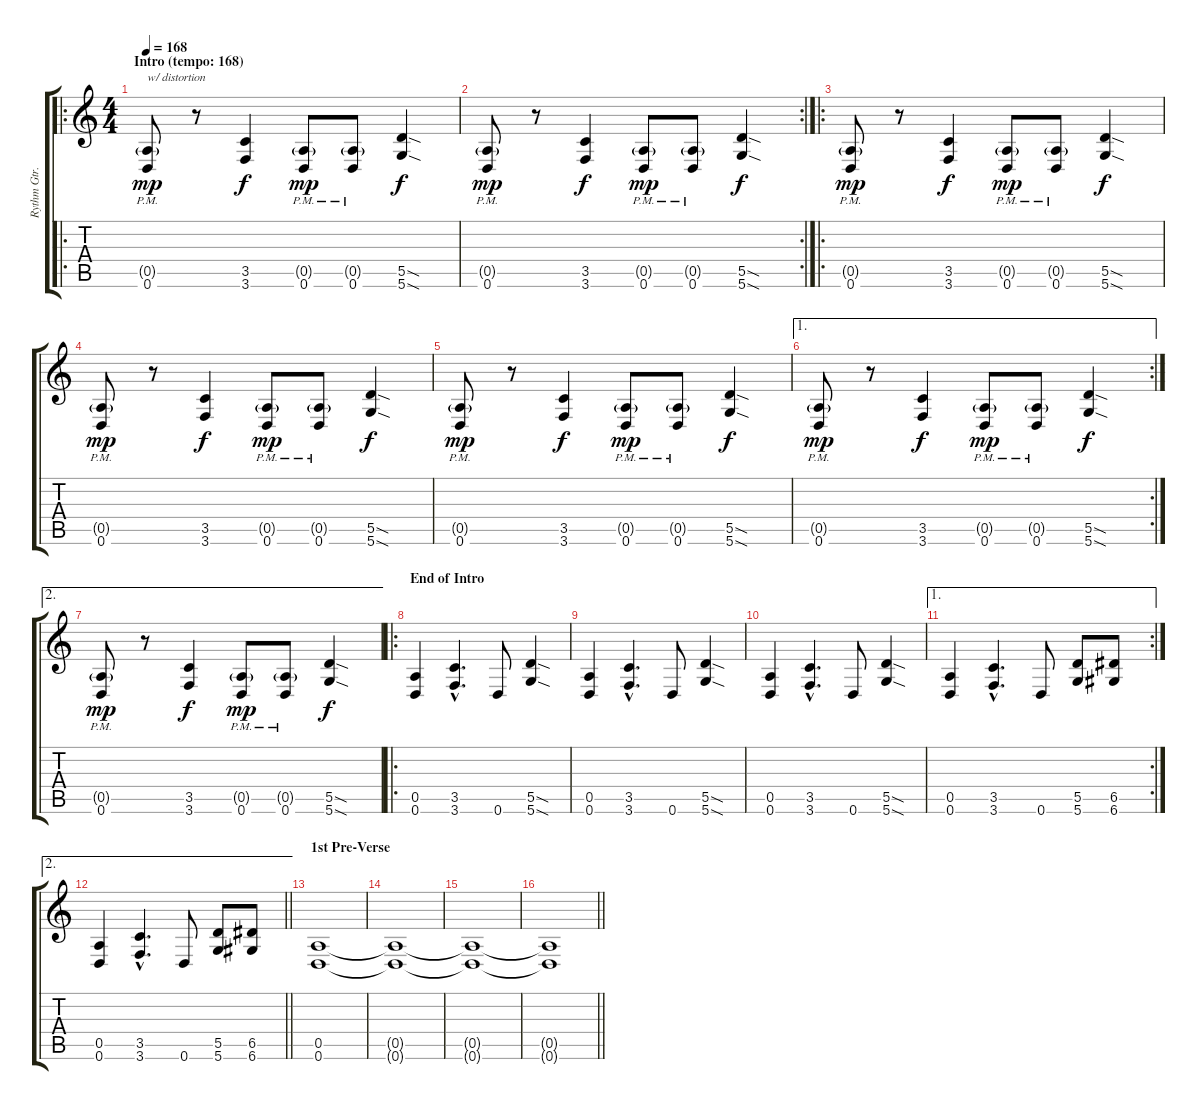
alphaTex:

\track ("Rythm Gtr. (J. Laukkonen)" "Rythm Gtr.") {instrument distortionguitar}
\staff {score tabs}
\tuning (E4 B3 G3 D3 A2 D2) {hide}
\ro
\ts (4 4)
\section ("" "Intro (tempo: 168)")
\tempo 168
\clef g2
\ks c
(0.5{g pm} 0.6{pm}).8{txt "w/ distortion" dy mp instrument distortionguitar} r.8 (3.5 3.6).4{dy f} (0.5{g pm} 0.6{pm}).8{dy mp} (0.5{g pm} 0.6{pm}).8 (5.5{sod} 5.6{sod}).4{dy f} |
\rc 2
(0.5{g pm} 0.6{pm}).8{dy mp} r.8 (3.5 3.6).4{dy f} (0.5{g pm} 0.6{pm}).8{dy mp} (0.5{g pm} 0.6{pm}).8 (5.5{sod} 5.6{sod}).4{dy f} |
\ro
(0.5{g pm} 0.6{pm}).8{dy mp} r.8 (3.5 3.6).4{dy f} (0.5{g pm} 0.6{pm}).8{dy mp} (0.5{g pm} 0.6{pm}).8 (5.5{sod} 5.6{sod}).4{dy f} |
(0.5{g pm} 0.6{pm}).8{dy mp} r.8 (3.5 3.6).4{dy f} (0.5{g pm} 0.6{pm}).8{dy mp} (0.5{g pm} 0.6{pm}).8 (5.5{sod} 5.6{sod}).4{dy f} |
(0.5{g pm} 0.6{pm}).8{dy mp} r.8 (3.5 3.6).4{dy f} (0.5{g pm} 0.6{pm}).8{dy mp} (0.5{g pm} 0.6{pm}).8 (5.5{sod} 5.6{sod}).4{dy f} |
\ae 1
\rc 2
(0.5{g pm} 0.6{pm}).8{dy mp} r.8 (3.5 3.6).4{dy f} (0.5{g pm} 0.6{pm}).8{dy mp} (0.5{g pm} 0.6{pm}).8 (5.5{sod} 5.6{sod}).4{dy f} |
\ae 2
(0.5{g pm} 0.6{pm}).8{dy mp} r.8 (3.5 3.6).4{dy f} (0.5{g pm} 0.6{pm}).8{dy mp} (0.5{g pm} 0.6{pm}).8 (5.5{sod} 5.6{sod}).4{dy f} |
\ro
\section ("" "End of Intro")
(0.5 0.6).4 (3.5{hac} 3.6{hac}).4{d} 0.6.8 (5.5{sod} 5.6{sod}).4 |
(0.5 0.6).4 (3.5{hac} 3.6{hac}).4{d} 0.6.8 (5.5{sod} 5.6{sod}).4 |
(0.5 0.6).4 (3.5{hac} 3.6{hac}).4{d} 0.6.8 (5.5{sod} 5.6{sod}).4 |
\ae 1
\rc 2
(0.5 0.6).4 (3.5{hac} 3.6{hac}).4{d} 0.6.8 (5.5 5.6).8 (6.5 6.6).8 |
\ae 2
\barLineRight lightlight
(0.5 0.6).4 (3.5{hac} 3.6{hac}).4{d} 0.6.8 (5.5 5.6).8 (6.5 6.6).8 |
\section ("" "1st Pre-Verse")
(0.5 0.6).1 |
(0.5{t} 0.6{t}).1 |
(0.5{t} 0.6{t}).1 |
\barLineRight lightlight
(0.5{t} 0.6{t}).1
